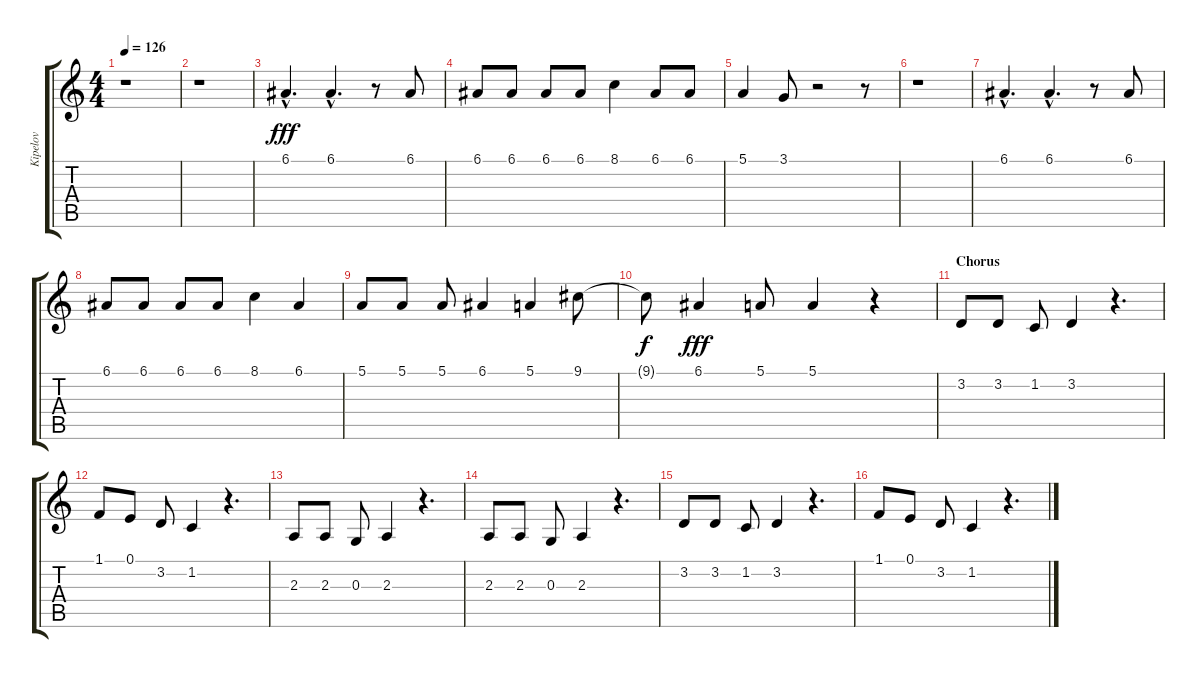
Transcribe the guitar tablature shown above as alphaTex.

\track ("Kipelov" "Kipelov") {instrument tenorsax}
\staff {score tabs}
\tuning (E4 B3 G3 D3 A2 E2) {hide}
\ts (4 4)
\tempo 126
\clef g2
\ks c
r.1{dy f} |
r.1 |
6.1{hac}.4{d dy fff} 6.1{hac}.4{d} r.8 6.1.8 |
6.1.8 6.1.8 6.1.8 6.1.8 8.1.4 6.1.8 6.1.8 |
5.1.4 3.1.8 r.2 r.8 |
r.1 |
6.1{hac}.4{d} 6.1{hac}.4{d} r.8 6.1.8 |
6.1.8 6.1.8 6.1.8 6.1.8 8.1.4 6.1.4 |
5.1.8 5.1.8 5.1.8 6.1.4 5.1.4 9.1.8 |
9.1{t}.8{dy f} 6.1.4{dy fff} 5.1.8 5.1.4 r.4 |
\section ("" "Chorus")
3.2.8 3.2.8 1.2.8 3.2.4 r.4{d} |
1.1.8 0.1.8 3.2.8 1.2.4 r.4{d} |
2.3.8 2.3.8 0.3.8 2.3.4 r.4{d} |
2.3.8 2.3.8 0.3.8 2.3.4 r.4{d} |
3.2.8 3.2.8 1.2.8 3.2.4 r.4{d} |
1.1.8 0.1.8 3.2.8 1.2.4 r.4{d}
